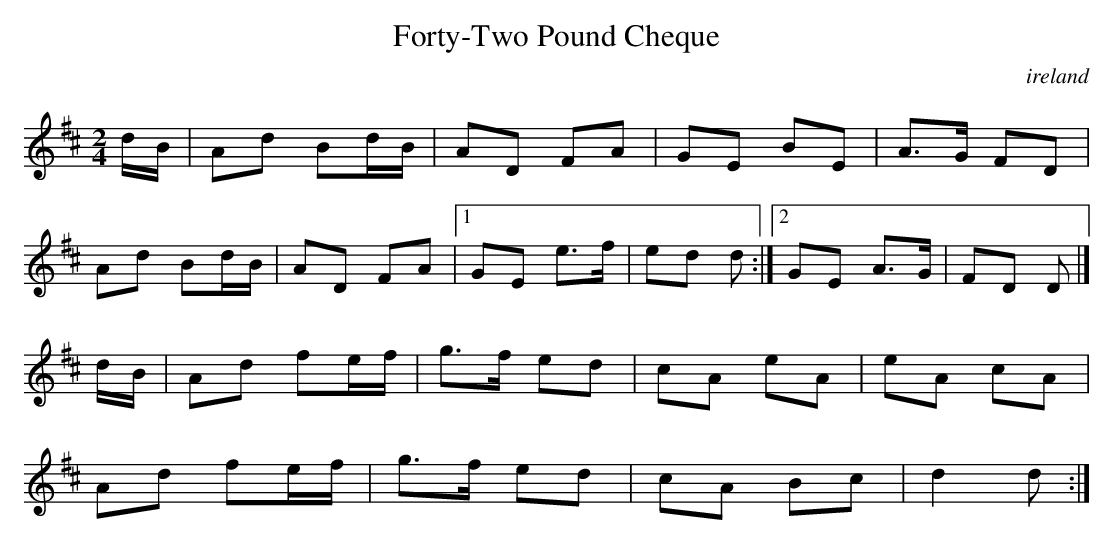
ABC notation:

X:1
T:Forty-Two Pound Cheque
O:ireland
M:2/4
L:1/8
K:D Major
d/B/|Ad Bd/B/|AD FA|GE BE|A3/2G/ FD|!
Ad Bd/B/|AD FA|[1 GE e3/2f/|ed d:|[2 GE A3/2G/|FD D|]!
d/B/|Ad fe/f/|g3/2f/ ed|cA eA|eA cA|!
Ad fe/f/|g3/2f/ ed|cA Bc|d2 d:|!
